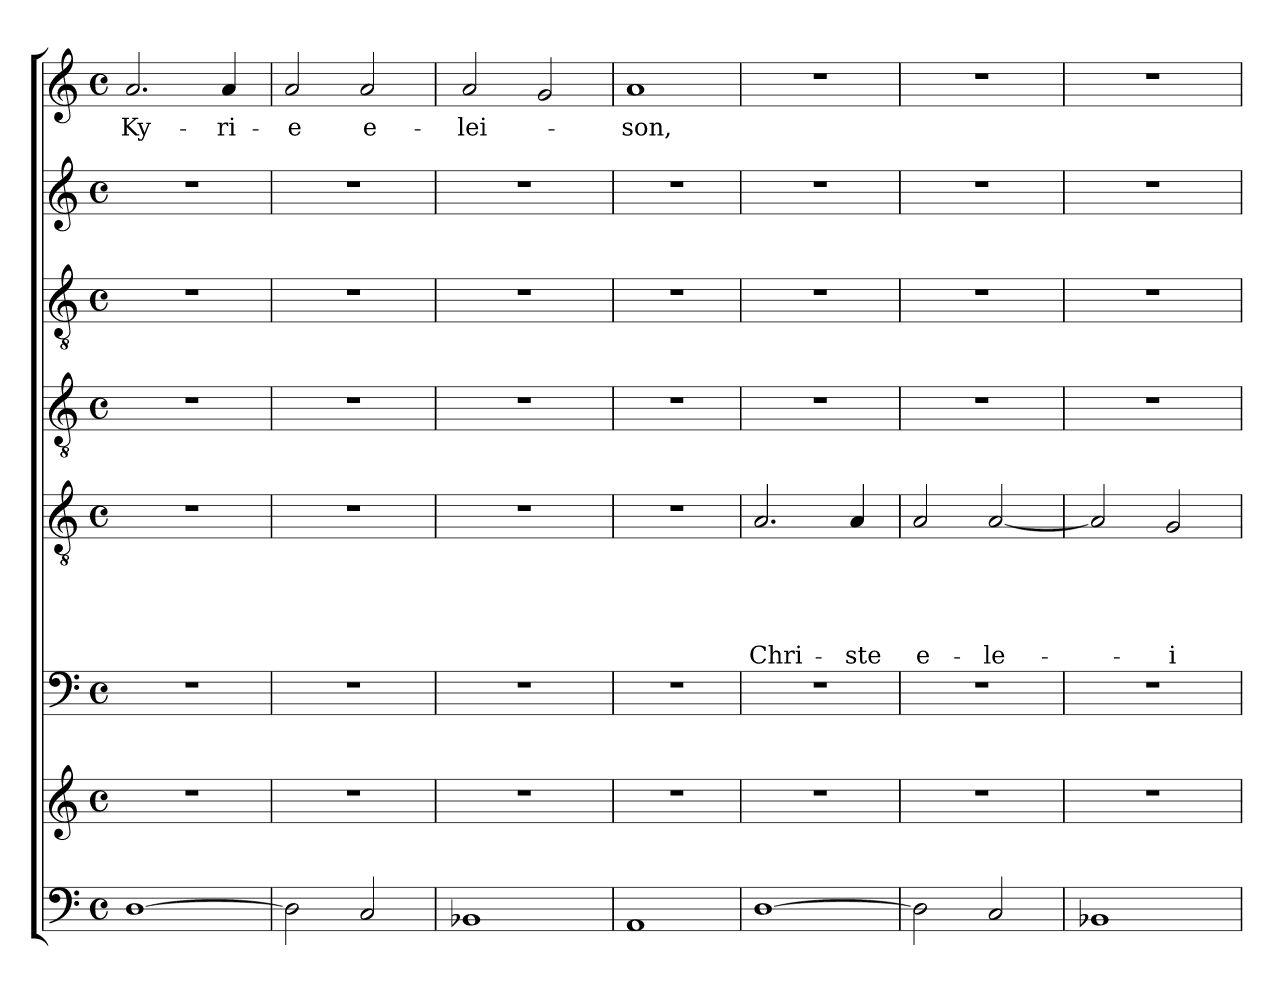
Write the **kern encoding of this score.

**kern	**kern	**kern	**kern	**text	**text	**text	**text	**text	**kern	**kern	**kern	**kern	**text
*part8	*part7	*part6	*part5	*part5	*part5	*part5	*part5	*part5	*part4	*part3	*part2	*part1	*part1
*staff8	*staff7	*staff6	*staff5	*staff5	*staff5	*staff5	*staff5	*staff5	*staff4	*staff3	*staff2	*staff1	*staff1
*clefF4	*clefG2	*clefF4	*clefGv2	*	*	*	*	*	*clefGv2	*clefGv2	*clefG2	*clefG2	*
*k[]	*k[]	*k[]	*k[]	*	*	*	*	*	*k[]	*k[]	*k[]	*k[]	*
*C:	*C:	*C:	*C:	*	*	*	*	*	*C:	*C:	*C:	*C:	*
*M4/4	*M4/4	*M4/4	*M4/4	*	*	*	*	*	*M4/4	*M4/4	*M4/4	*M4/4	*
*met(c)	*met(c)	*met(c)	*met(c)	*	*	*	*	*	*met(c)	*met(c)	*met(c)	*met(c)	*
=1	=1	=1	=1	=1	=1	=1	=1	=1	=1	=1	=1	=1	=1
!	!	!	!	!	!	!	!	!	!	!	!	!	!LO:LY:b
[1D	1r	1r	1r	.	.	.	.	.	1r	1r	1r	2.a/	Ky-
!	!	!	!	!	!	!	!	!	!	!	!	!	!LO:LY:b
.	.	.	.	.	.	.	.	.	.	.	.	4a/	-ri-
=2	=2	=2	=2	=2	=2	=2	=2	=2	=2	=2	=2	=2	=2
!	!	!	!	!	!	!	!	!	!	!	!	!	!LO:LY:b
2D\]	1r	1r	1r	.	.	.	.	.	1r	1r	1r	2a/	-e
!	!	!	!	!	!	!	!	!	!	!	!	!	!LO:LY:b
2C/	.	.	.	.	.	.	.	.	.	.	.	2a/	e-
=3	=3	=3	=3	=3	=3	=3	=3	=3	=3	=3	=3	=3	=3
!	!	!	!	!	!	!	!	!	!	!	!	!	!LO:LY:b
1BB-X	1r	1r	1r	.	.	.	.	.	1r	1r	1r	2a/	-lei-
.	.	.	.	.	.	.	.	.	.	.	.	2g/	.
=4	=4	=4	=4	=4	=4	=4	=4	=4	=4	=4	=4	=4	=4
!	!	!	!	!	!	!	!	!	!	!	!	!	!LO:LY:b
1AA	1r	1r	1r	.	.	.	.	.	1r	1r	1r	1a	-son,
=5	=5	=5	=5	=5	=5	=5	=5	=5	=5	=5	=5	=5	=5
!	!	!	!	!	!	!	!	!LO:LY:b	!	!	!	!	!
[1D	1r	1r	2.A/	.	.	.	.	Chri-	1r	1r	1r	1r	.
!	!	!	!	!	!	!	!	!LO:LY:b	!	!	!	!	!
.	.	.	4A/	.	.	.	.	-ste	.	.	.	.	.
=6	=6	=6	=6	=6	=6	=6	=6	=6	=6	=6	=6	=6	=6
!	!	!	!	!	!	!	!	!LO:LY:b	!	!	!	!	!
2D\]	1r	1r	2A/	.	.	.	.	e-	1r	1r	1r	1r	.
!	!	!	!	!	!	!	!	!LO:LY:b	!	!	!	!	!
2C/	.	.	[2A/	.	.	.	.	-le-	.	.	.	.	.
!!LO:LB:g=z
=7	=7	=7	=7	=7	=7	=7	=7	=7	=7	=7	=7	=7	=7
1BB-X	1r	1r	2A/]	.	.	.	.	.	1r	1r	1r	1r	.
!	!	!	!	!	!	!	!	!LO:LY:b	!	!	!	!	!
.	.	.	2G/	.	.	.	.	-i-	.	.	.	.	.
=	=	=	=	=	=	=	=	=	=	=	=	=	=
*-	*-	*-	*-	*-	*-	*-	*-	*-	*-	*-	*-	*-	*-
